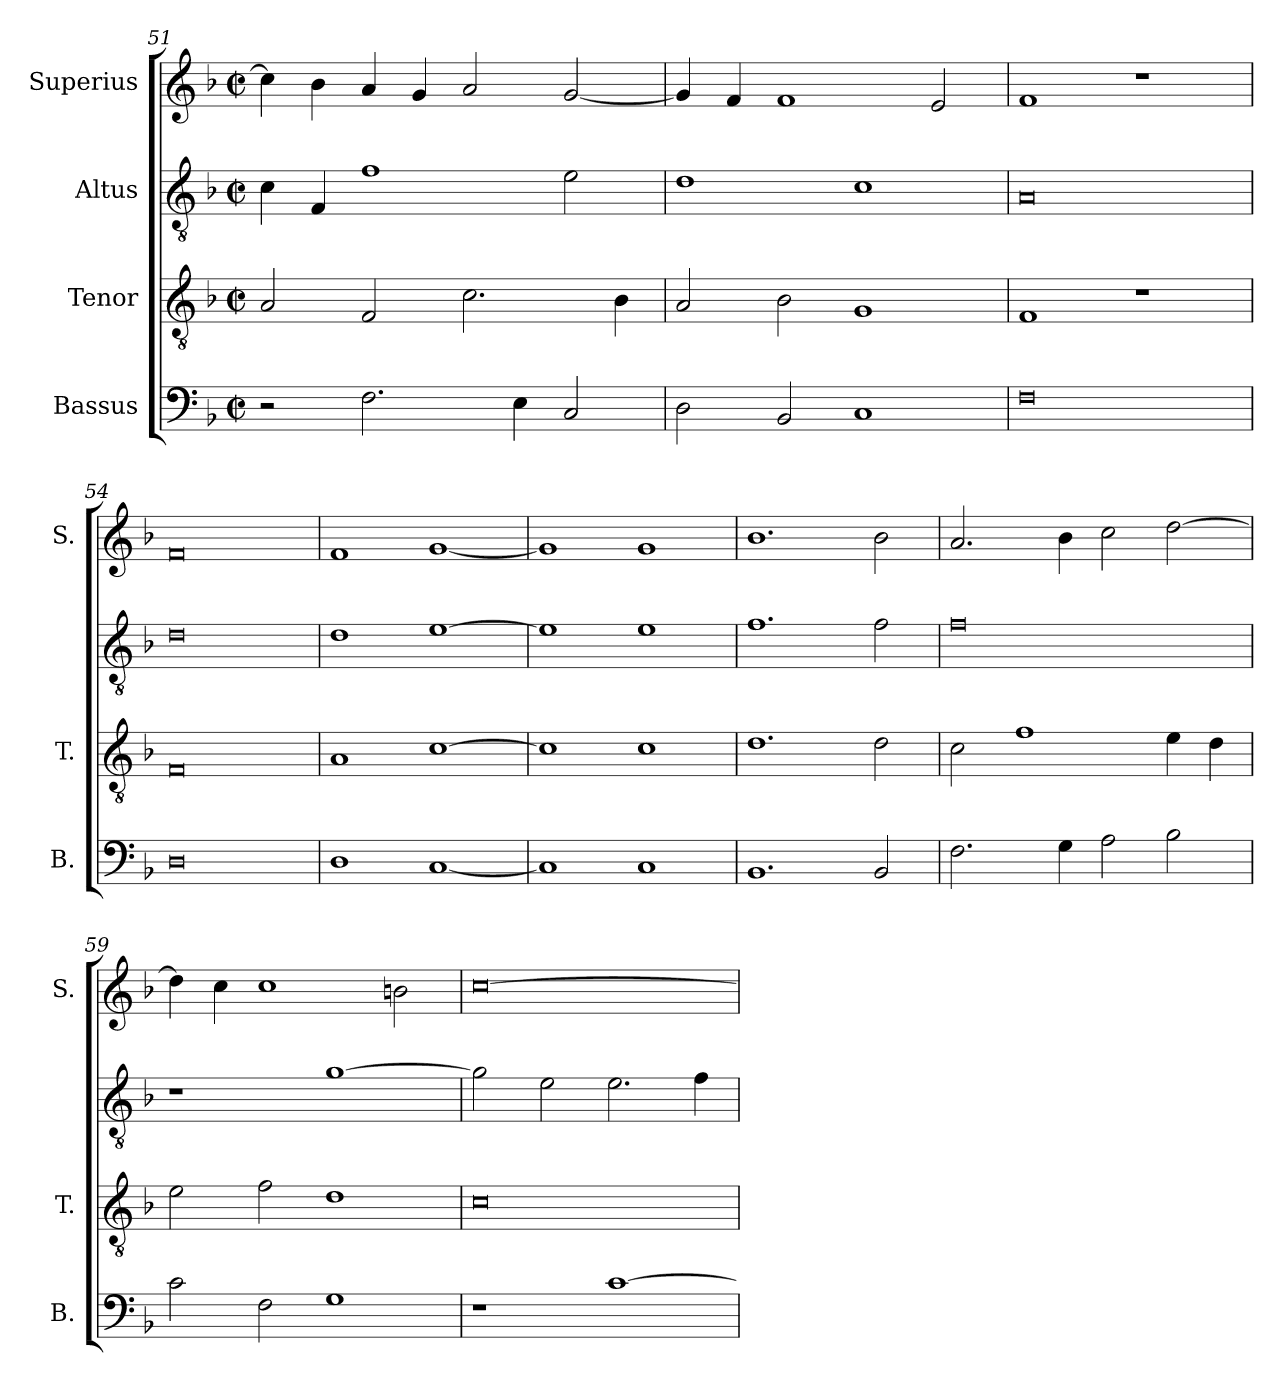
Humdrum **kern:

**kern	**kern	**kern	**kern
*part4	*part3	*part2	*part1
*staff4	*staff3	*staff2	*staff1
*I"Bassus	*I"Tenor	*I"Altus	*I"Superius
*I'B.	*I'T.	*	*I'S.
!!LO:PB:g=z
*clefF4	*clefGv2	*clefGv2	*clefG2
*	*ITrd7c12	*ITrd7c12	*
*k[b-]	*k[b-]	*k[b-]	*k[b-]
*F:	*F:	*F:	*F:
*M2/2	*M2/2	*M2/2	*M2/2
*met(c|)	*met(c|)	*met(c|)	*met(c|)
=51	=51	=51	=51
2r	2AAi/	4Ci\	4cci\]
.	.	4FFi/	4b-i\
2.Fi\	2FFi/	1Fi	4ai/
.	.	.	4gi/
.	2.Ci\	.	2ai/
4Ei\	.	.	.
2Ci/	.	2Ei\	[<2gi/
.	4BB-i\	.	.
=52	=52	=52	=52
2Di\	2AAi/	1Di	4gi/]
.	.	.	4fi/
2BB-i/	2BB-i\	.	1fi
1Ci	1GGi	1Ci	.
.	.	.	2ei/
=53	=53	=53	=53
0Fi	1FFi	0AAi	1fi
.	1r	.	1r
=54	=54	=54	=54
0Di	0FFi	0Di	0fi
=55	=55	=55	=55
1Di	1AAi	1Di	1fi
[<1Ci	[>1Ci	[>1Ei	[<1gi
=56	=56	=56	=56
1Ci]	1Ci]	1Ei]	1gi]
1Ci	1Ci	1Ei	1gi
!!LO:LB:g=z
=57	=57	=57	=57
1.BB-i	1.Di	1.Fi	1.b-i
2BB-i/	2Di\	2Fi\	2b-i\
=58	=58	=58	=58
2.Fi\	2Ci\	0Fi	2.ai/
.	1Fi	.	.
4Gi\	.	.	4b-i\
2Ai\	.	.	2cci\
2B-i\	4Ei\	.	[>2ddi\
.	4Di\	.	.
=59	=59	=59	=59
2ci\	2Ei\	1r	4ddi\]
.	.	.	4cci\
2Fi\	2Fi\	.	1cci
1Gi	1Di	[>1Gi	.
.	.	.	2bni\
=60	=60	=60	=60
1r	0Ci	2Gi\]	[>0cci
.	.	2Ei\	.
[>1ci	.	2.Ei\	.
.	.	4Fi\	.
=	=	=	=
*-	*-	*-	*-
